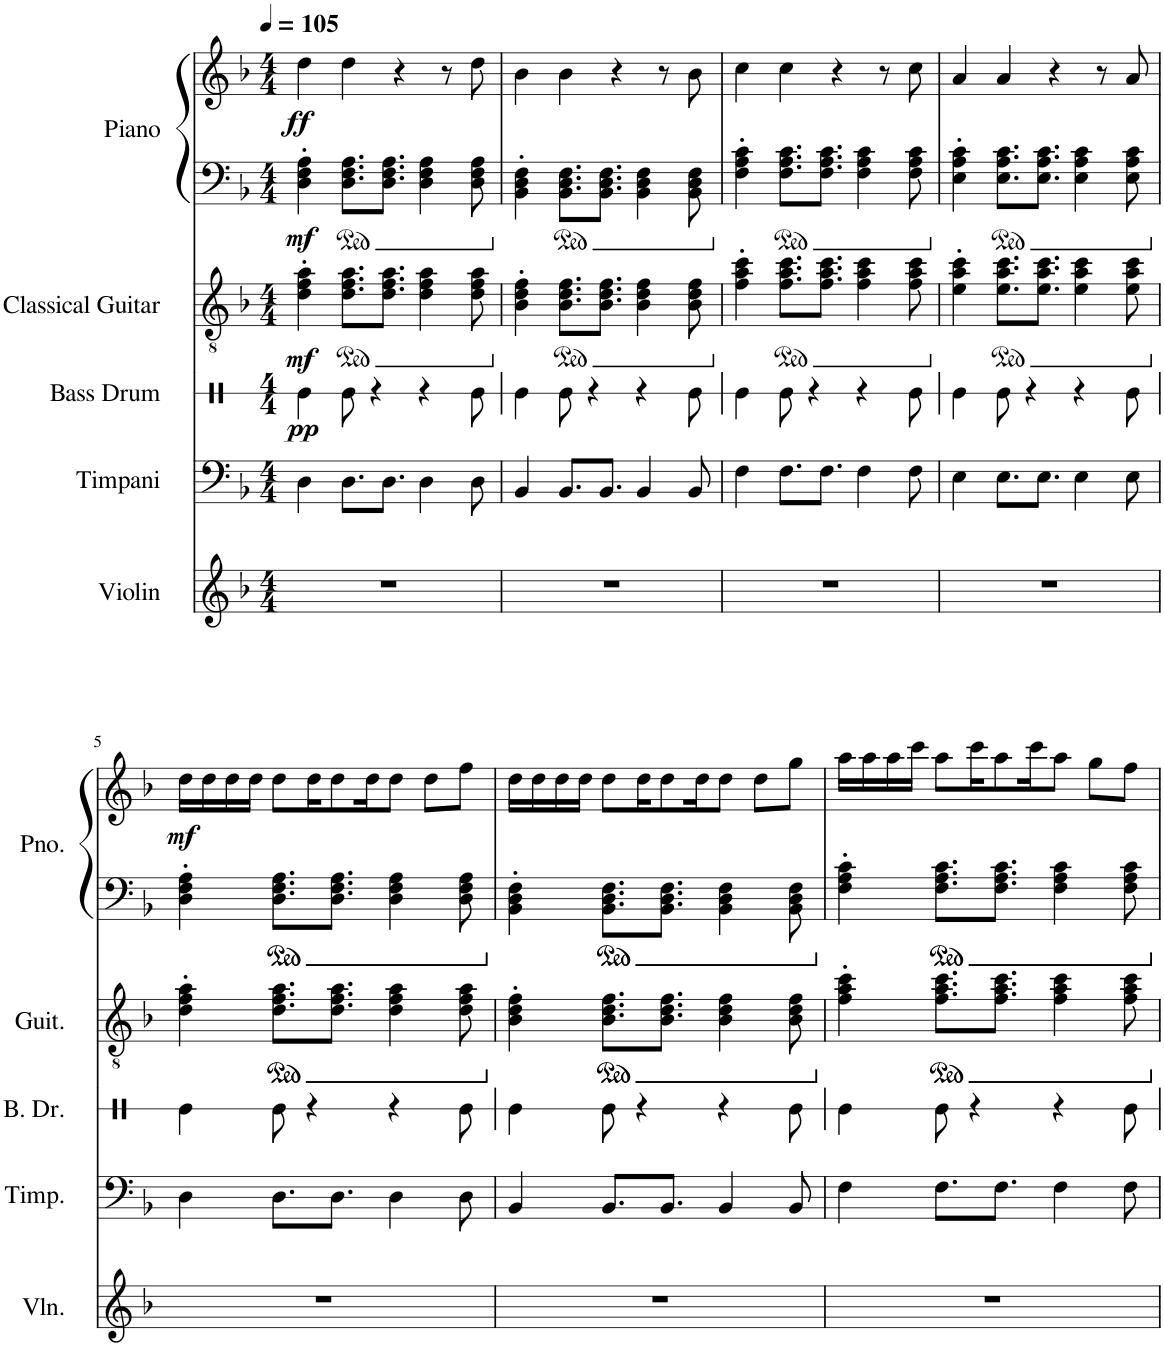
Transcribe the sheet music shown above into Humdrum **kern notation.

**kern	**kern	**kern	**dynam	**kern	**dynam	**kern	**kern	**dynam
*part5	*part4	*part3	*part3	*part2	*part2	*part1	*part1	*part1
*staff6	*staff5	*staff4	*staff4	*staff3	*staff3	*staff2	*staff1	*staff1/2
*I"Violin	*I"Timpani	*I"Bass Drum	*	*I"Classical Guitar	*	*I"Piano	*	*
*I'Vln.	*I'Timp.	*I'B. Dr.	*	*I'Guit.	*	*I'Pno.	*	*
*	*	*stria1	*	*	*	*	*	*
*clefG2	*clefF4	*clefX	*	*clefGv2	*	*clefF4	*clefG2	*
*k[b-]	*k[b-]	*k[]	*	*k[b-]	*	*k[b-]	*k[b-]	*
*M4/4	*M4/4	*M4/4	*	*M4/4	*	*M4/4	*M4/4	*
*MM105	*MM105	*MM105	*	*MM105	*	*MM105	*MM105	*
=1	=1	=1	=1	=1	=1	=1	=1	=1
!	!	!	!LO:DY:b	!	!LO:DY:b	!	!	!LO:DY:b=2
!	!	!	!	!	!	!	!	!LO:DY:n=1:b
1r	4D\	4Re\	pp	4d\' 4f\' 4a\'	mf	4D\' 4F\' 4A\'	4dd\	mf ff
*	*	*	*	*ped	*	*	*	*
.	8.D\L	8Re\	.	8.d\ 8.f\ 8.a\L	.	8.D\ 8.F\ 8.A\L	4dd\	.
.	.	4r	.	.	.	.	.	.
.	8.D\J	.	.	8.d\ 8.f\ 8.a\J	.	8.D\ 8.F\ 8.A\J	.	.
.	.	.	.	.	.	.	4r	.
.	4D\	4r	.	4d\ 4f\ 4a\	.	4D\ 4F\ 4A\	.	.
.	.	.	.	.	.	.	8r	.
.	8D\	8Re\	.	8d\ 8f\ 8a\	.	8D\ 8F\ 8A\	8dd\	.
=2	=2	=2	=2	=2	=2	=2	=2	=2
*	*	*	*	*Xped	*	*	*	*
1r	4BB-/	4Re\	.	4B-\' 4d\' 4f\'	.	4BB-\' 4D\' 4F\'	4b-\	.
*	*	*	*	*ped	*	*	*	*
.	8.BB-/L	8Re\	.	8.B-\ 8.d\ 8.f\L	.	8.BB-\ 8.D\ 8.F\L	4b-\	.
.	.	4r	.	.	.	.	.	.
.	8.BB-/J	.	.	8.B-\ 8.d\ 8.f\J	.	8.BB-\ 8.D\ 8.F\J	.	.
.	.	.	.	.	.	.	4r	.
.	4BB-/	4r	.	4B-\ 4d\ 4f\	.	4BB-\ 4D\ 4F\	.	.
.	.	.	.	.	.	.	8r	.
.	8BB-/	8Re\	.	8B-\ 8d\ 8f\	.	8BB-\ 8D\ 8F\	8b-\	.
=3	=3	=3	=3	=3	=3	=3	=3	=3
*	*	*	*	*Xped	*	*	*	*
1r	4F\	4Re\	.	4f\' 4a\' 4cc\'	.	4F\' 4A\' 4c\'	4cc\	.
*	*	*	*	*ped	*	*	*	*
.	8.F\L	8Re\	.	8.f\ 8.a\ 8.cc\L	.	8.F\ 8.A\ 8.c\L	4cc\	.
.	.	4r	.	.	.	.	.	.
.	8.F\J	.	.	8.f\ 8.a\ 8.cc\J	.	8.F\ 8.A\ 8.c\J	.	.
.	.	.	.	.	.	.	4r	.
.	4F\	4r	.	4f\ 4a\ 4cc\	.	4F\ 4A\ 4c\	.	.
.	.	.	.	.	.	.	8r	.
.	8F\	8Re\	.	8f\ 8a\ 8cc\	.	8F\ 8A\ 8c\	8cc\	.
=4	=4	=4	=4	=4	=4	=4	=4	=4
*	*	*	*	*Xped	*	*	*	*
1r	4E\	4Re\	.	4e\' 4a\' 4cc\'	.	4E\' 4A\' 4c\'	4a/	.
*	*	*	*	*ped	*	*	*	*
.	8.E\L	8Re\	.	8.e\ 8.a\ 8.cc\L	.	8.E\ 8.A\ 8.c\L	4a/	.
.	.	4r	.	.	.	.	.	.
.	8.E\J	.	.	8.e\ 8.a\ 8.cc\J	.	8.E\ 8.A\ 8.c\J	.	.
.	.	.	.	.	.	.	4r	.
.	4E\	4r	.	4e\ 4a\ 4cc\	.	4E\ 4A\ 4c\	.	.
.	.	.	.	.	.	.	8r	.
.	8E\	8Re\	.	8e\ 8a\ 8cc\	.	8E\ 8A\ 8c\	8a/	.
!!LO:LB:g=z
=5	=5	=5	=5	=5	=5	=5	=5	=5
*	*	*	*	*Xped	*	*	*	*
!	!	!	!	!	!	!	!	!LO:DY:b
1r	4D\	4Re\	.	4d\' 4f\' 4a\'	.	4D\' 4F\' 4A\'	16dd\LL	mf
.	.	.	.	.	.	.	16dd\	.
.	.	.	.	.	.	.	16dd\	.
.	.	.	.	.	.	.	16dd\JJ	.
*	*	*	*	*ped	*	*	*	*
.	8.D\L	8Re\	.	8.d\ 8.f\ 8.a\L	.	8.D\ 8.F\ 8.A\L	8dd\L	.
.	.	4r	.	.	.	.	16dd\K	.
*	*	*	*	*ped	*	*	*	*
.	8.D\J	.	.	8.d\ 8.f\ 8.a\J	.	8.D\ 8.F\ 8.A\J	8dd\	.
.	.	.	.	.	.	.	16dd\K	.
.	4D\	4r	.	4d\ 4f\ 4a\	.	4D\ 4F\ 4A\	8dd\J	.
.	.	.	.	.	.	.	8dd\L	.
.	8D\	8Re\	.	8d\ 8f\ 8a\	.	8D\ 8F\ 8A\	8ff\J	.
=6	=6	=6	=6	=6	=6	=6	=6	=6
*	*	*	*	*Xped	*	*	*	*
*	*	*	*	*Xped	*	*	*	*
1r	4BB-/	4Re\	.	4B-\' 4d\' 4f\'	.	4BB-\' 4D\' 4F\'	16dd\LL	.
.	.	.	.	.	.	.	16dd\	.
.	.	.	.	.	.	.	16dd\	.
.	.	.	.	.	.	.	16dd\JJ	.
*	*	*	*	*ped	*	*	*	*
.	8.BB-/L	8Re\	.	8.B-\ 8.d\ 8.f\L	.	8.BB-\ 8.D\ 8.F\L	8dd\L	.
.	.	4r	.	.	.	.	16dd\K	.
*	*	*	*	*ped	*	*	*	*
.	8.BB-/J	.	.	8.B-\ 8.d\ 8.f\J	.	8.BB-\ 8.D\ 8.F\J	8dd\	.
.	.	.	.	.	.	.	16dd\K	.
.	4BB-/	4r	.	4B-\ 4d\ 4f\	.	4BB-\ 4D\ 4F\	8dd\J	.
.	.	.	.	.	.	.	8dd\L	.
.	8BB-/	8Re\	.	8B-\ 8d\ 8f\	.	8BB-\ 8D\ 8F\	8gg\J	.
=7	=7	=7	=7	=7	=7	=7	=7	=7
*	*	*	*	*Xped	*	*	*	*
*	*	*	*	*Xped	*	*	*	*
1r	4F\	4Re\	.	4f\' 4a\' 4cc\'	.	4F\' 4A\' 4c\'	16aa\LL	.
.	.	.	.	.	.	.	16aa\	.
.	.	.	.	.	.	.	16aa\	.
.	.	.	.	.	.	.	16ccc\JJ	.
*	*	*	*	*ped	*	*	*	*
.	8.F\L	8Re\	.	8.f\ 8.a\ 8.cc\L	.	8.F\ 8.A\ 8.c\L	8aa\L	.
.	.	4r	.	.	.	.	16ccc\K	.
*	*	*	*	*ped	*	*	*	*
.	8.F\J	.	.	8.f\ 8.a\ 8.cc\J	.	8.F\ 8.A\ 8.c\J	8aa\	.
.	.	.	.	.	.	.	16ccc\K	.
.	4F\	4r	.	4f\ 4a\ 4cc\	.	4F\ 4A\ 4c\	8aa\J	.
.	.	.	.	.	.	.	8gg\L	.
.	8F\	8Re\	.	8f\ 8a\ 8cc\	.	8F\ 8A\ 8c\	8ff\J	.
*	*	*	*	*Xped	*	*	*	*
*	*	*	*	*Xped	*	*	*	*
=	=	=	=	=	=	=	=	=
*-	*-	*-	*-	*-	*-	*-	*-	*-
